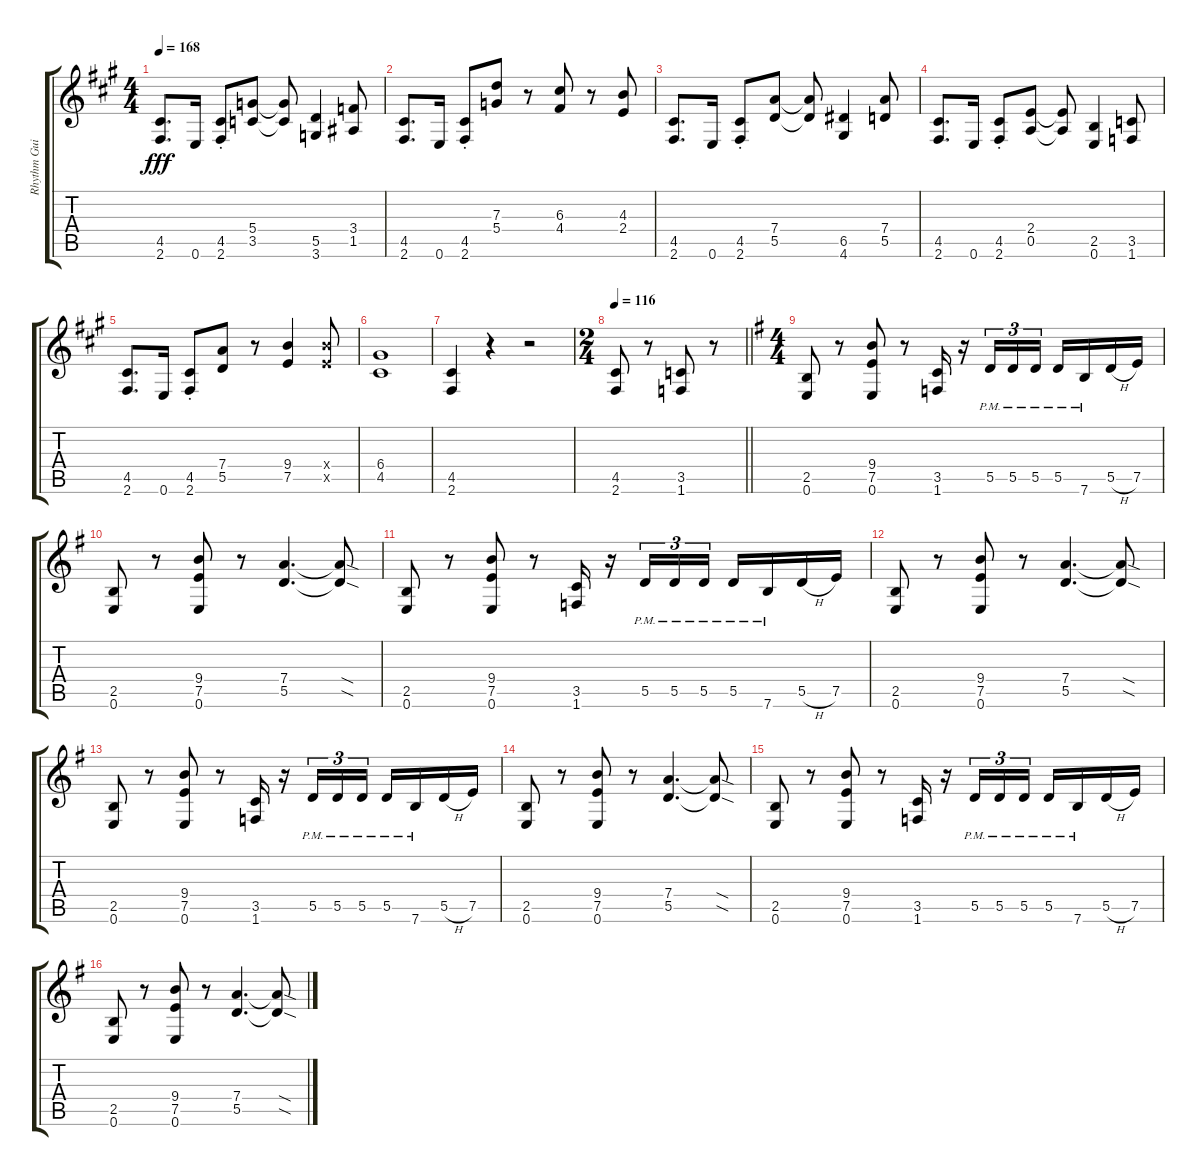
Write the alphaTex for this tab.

\track ("Rhythm Guitar" "Rhythm Gui") {instrument distortionguitar}
\staff {score tabs}
\tuning (E4 B3 G3 D3 A2 E2) {hide}
\ts (4 4)
\tempo 168
\clef g2
\ks a
(4.5 2.6).8{d dy fff} 0.6.16 (4.5{st} 2.6{st}).8 (5.4 3.5).8 (5.4{t} 3.5{t}).8 (5.5 3.6).4 (3.4 1.5).8 |
(4.5 2.6).8{d} 0.6.16 (4.5{st} 2.6{st}).8 (7.3 5.4).8 r.8 (6.3 4.4).8 r.8 (4.3 2.4).8 |
(4.5 2.6).8{d} 0.6.16 (4.5{st} 2.6{st}).8 (7.4 5.5).8 (7.4{t} 5.5{t}).8 (6.5 4.6).4 (7.4 5.5).8 |
(4.5 2.6).8{d} 0.6.16 (4.5{st} 2.6{st}).8 (2.4 0.5).8 (2.4{t} 0.5{t}).8 (2.5 0.6).4 (3.5 1.6).8 |
(4.5 2.6).8{d} 0.6.16 (4.5{st} 2.6{st}).8 (7.4 5.5).8 r.8 (9.4 7.5).4 (9.4{x} 7.5{x}).8 |
(6.4 4.5).1 |
(4.5 2.6).4 r.4 r.2 |
\ts (2 4)
\tempo 116
\barLineRight lightlight
(4.5 2.6).8 r.8 (3.5 1.6).8 r.8 |
\ts (4 4)
\ks g
(2.5 0.6).8 r.8 (9.4 7.5 0.6).8 r.8 (3.5 1.6).16 r.16 5.5{pm}.16{tu (3 2)} 5.5{pm}.16{tu (3 2)} 5.5{pm}.16{tu (3 2)} 5.5{pm}.16 7.6{pm}.16 5.5{h}.16 7.5.16 |
(2.5 0.6).8 r.8 (9.4 7.5 0.6).8 r.8 (7.4 5.5).4{d} (7.4{sod t} 5.5{sod t}).8 |
(2.5 0.6).8 r.8 (9.4 7.5 0.6).8 r.8 (3.5 1.6).16 r.16 5.5{pm}.16{tu (3 2)} 5.5{pm}.16{tu (3 2)} 5.5{pm}.16{tu (3 2)} 5.5{pm}.16 7.6{pm}.16 5.5{h}.16 7.5.16 |
(2.5 0.6).8 r.8 (9.4 7.5 0.6).8 r.8 (7.4 5.5).4{d} (7.4{sod t} 5.5{sod t}).8 |
(2.5 0.6).8 r.8 (9.4 7.5 0.6).8 r.8 (3.5 1.6).16 r.16 5.5{pm}.16{tu (3 2)} 5.5{pm}.16{tu (3 2)} 5.5{pm}.16{tu (3 2)} 5.5{pm}.16 7.6{pm}.16 5.5{h}.16 7.5.16 |
(2.5 0.6).8 r.8 (9.4 7.5 0.6).8 r.8 (7.4 5.5).4{d} (7.4{sod t} 5.5{sod t}).8 |
(2.5 0.6).8 r.8 (9.4 7.5 0.6).8 r.8 (3.5 1.6).16 r.16 5.5{pm}.16{tu (3 2)} 5.5{pm}.16{tu (3 2)} 5.5{pm}.16{tu (3 2)} 5.5{pm}.16 7.6{pm}.16 5.5{h}.16 7.5.16 |
(2.5 0.6).8 r.8 (9.4 7.5 0.6).8 r.8 (7.4 5.5).4{d} (7.4{sod t} 5.5{sod t}).8
